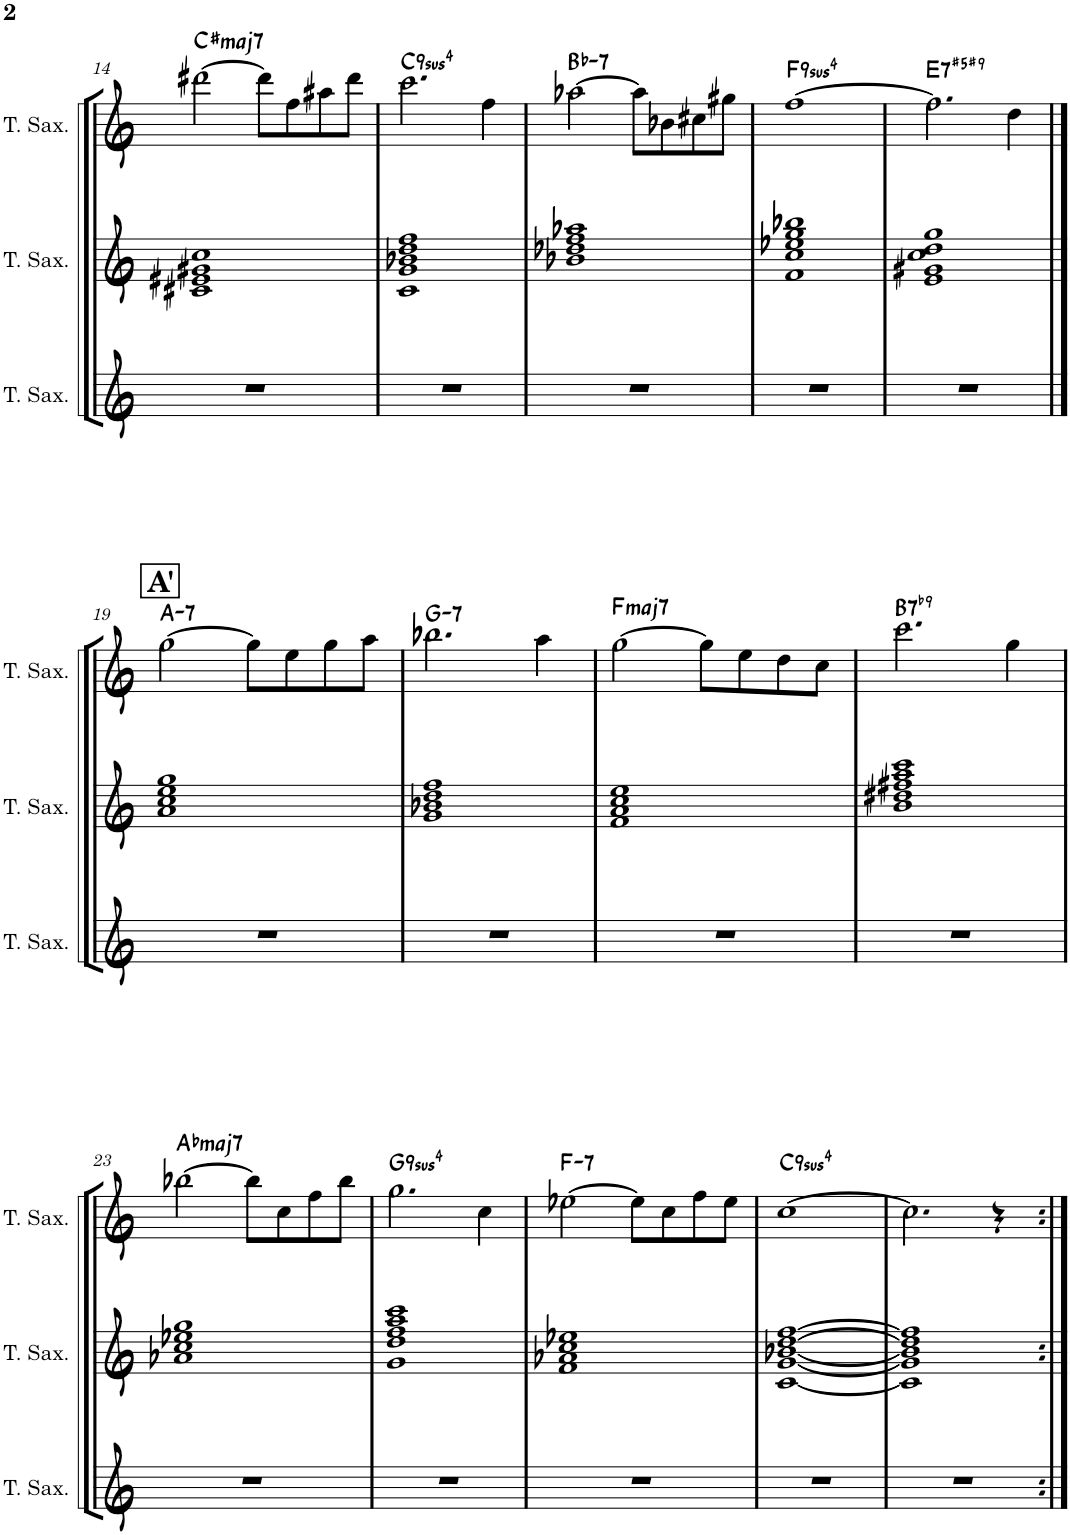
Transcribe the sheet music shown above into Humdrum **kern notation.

**kern	**kern	**kern	**harte
*part3	*part2	*part1	*part1
*staff3	*staff2	*staff1	*
*I"Tenor Saxophone	*I"Tenor Saxophone	*I"Tenor Saxophone	*
*I'T. Sax.	*I'T. Sax.	*I'T. Sax.	*
!!LO:PB:g=z
*clefG2	*clefG2	*clefG2	*
*Trd8c14	*Trd8c14	*Trd8c14	*
*k[]	*k[]	*k[]	*
*M4/4	*M4/4	*M4/4	*
=14	=14	=14	=14
!	!	!	!LO:H:kt=maj7
1r	1c#X 1e#X 1g#X 1cc	[2ddd#X\	C#:maj7
.	.	8ddd#\L]	.
.	.	8ff\	.
.	.	8aa#X\	.
.	.	8ddd#\J	.
=15	=15	=15	=15
!	!	!	!LO:H:kt=94
1r	1c 1g 1b-X 1dd 1ff	2.ccc\	C:sus4(7,9)
.	.	4ff\	.
=16	=16	=16	=16
!	!	!	!LO:H:kt=7
1r	1b-X 1dd-X 1ff 1aa-X	[2aa-X\	Bb:min7
.	.	8aa-\L]	.
.	.	8b-X\	.
.	.	8cc#X\	.
.	.	8gg#X\J	.
=17	=17	=17	=17
!	!	!	!LO:H:kt=94
1r	1f 1cc 1ee-X 1gg 1bb-X	[1ff	F:sus4(7,9)
=18	=18	=18	=18
!	!	!	!LO:H:kt=7
1r	1e 1g#X 1cc 1dd 1gg	2.ff\]	E:(3,#5,b7,#9)
.	.	4dd\	.
!!LO:LB:g=z
!!LO:REH:place=s1:a:B:cj:fs=14:t=A'
==19	==19	==19	==19
!	!	!	!LO:H:kt=7
1r	1a 1cc 1ee 1gg	[2gg\	A:min7
.	.	8gg\L]	.
.	.	8ee\	.
.	.	8gg\	.
.	.	8aa\J	.
=20	=20	=20	=20
!	!	!	!LO:H:kt=7
1r	1g 1b-X 1dd 1ff	2.bb-X\	G:min7
.	.	4aa\	.
=21	=21	=21	=21
!	!	!	!LO:H:kt=maj7
1r	1f 1a 1cc 1ee	[2gg\	F:maj7
.	.	8gg\L]	.
.	.	8ee\	.
.	.	8dd\	.
.	.	8cc\J	.
=22	=22	=22	=22
!	!	!	!LO:H:kt=7
1r	1b 1dd#X 1ff#X 1aa 1ccc	2.ccc\	B:7(b9)
.	.	4gg\	.
!!LO:LB:g=z
=23	=23	=23	=23
!	!	!	!LO:H:kt=maj7
1r	1a-X 1cc 1ee-X 1gg	[2bb-X\	Ab:maj7
.	.	8bb-\L]	.
.	.	8cc\	.
.	.	8ff\	.
.	.	8bb-\J	.
=24	=24	=24	=24
!	!	!	!LO:H:kt=94
1r	1g 1dd 1ff 1aa 1ccc	2.gg\	G:sus4(7,9)
.	.	4cc\	.
=25	=25	=25	=25
!	!	!	!LO:H:kt=7
1r	1f 1a-X 1cc 1ee-X	[2ee-X\	F:min7
.	.	8ee-\L]	.
.	.	8cc\	.
.	.	8ff\	.
.	.	8ee-\J	.
=26	=26	=26	=26
!	!	!	!LO:H:kt=94
1r	[1c [1g [1b-X [1dd [1ff	[1cc	C:sus4(7,9)
=27	=27	=27	=27
1r	1c] 1g] 1b-] 1dd] 1ff]	2.cc\]	.
.	.	4r	.
=:|!	=:|!	=:|!	=:|!
*-	*-	*-	*-
